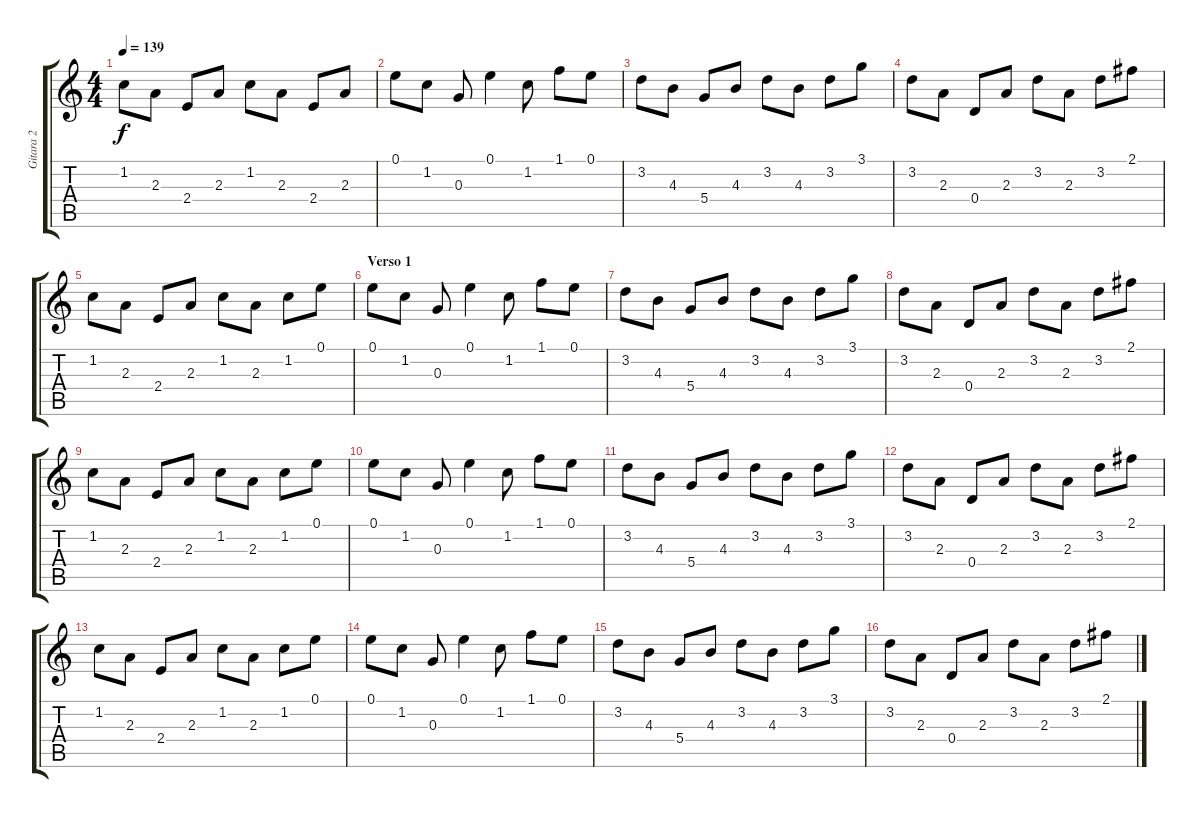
\track ("Gitara 2" "Gitara 2") {instrument electricguitarclean}
\staff {score tabs}
\tuning (E4 B3 G3 D3 A2 E2) {hide}
\ts (4 4)
\tempo 139
\clef g2
\ks c
1.2.8{dy f} 2.3.8 2.4.8 2.3.8 1.2.8 2.3.8 2.4.8 2.3.8 |
0.1.8 1.2.8 0.3.8 0.1.4 1.2.8 1.1.8 0.1.8 |
3.2.8 4.3.8 5.4.8 4.3.8 3.2.8 4.3.8 3.2.8 3.1.8 |
3.2.8 2.3.8 0.4.8 2.3.8 3.2.8 2.3.8 3.2.8 2.1.8 |
1.2.8 2.3.8 2.4.8 2.3.8 1.2.8 2.3.8 1.2.8 0.1.8 |
\section ("" "Verso 1")
0.1.8 1.2.8 0.3.8 0.1.4 1.2.8 1.1.8 0.1.8 |
3.2.8 4.3.8 5.4.8 4.3.8 3.2.8 4.3.8 3.2.8 3.1.8 |
3.2.8 2.3.8 0.4.8 2.3.8 3.2.8 2.3.8 3.2.8 2.1.8 |
1.2.8 2.3.8 2.4.8 2.3.8 1.2.8 2.3.8 1.2.8 0.1.8 |
0.1.8 1.2.8 0.3.8 0.1.4 1.2.8 1.1.8 0.1.8 |
3.2.8 4.3.8 5.4.8 4.3.8 3.2.8 4.3.8 3.2.8 3.1.8 |
3.2.8 2.3.8 0.4.8 2.3.8 3.2.8 2.3.8 3.2.8 2.1.8 |
1.2.8 2.3.8 2.4.8 2.3.8 1.2.8 2.3.8 1.2.8 0.1.8 |
0.1.8 1.2.8 0.3.8 0.1.4 1.2.8 1.1.8 0.1.8 |
3.2.8 4.3.8 5.4.8 4.3.8 3.2.8 4.3.8 3.2.8 3.1.8 |
3.2.8 2.3.8 0.4.8 2.3.8 3.2.8 2.3.8 3.2.8 2.1.8
